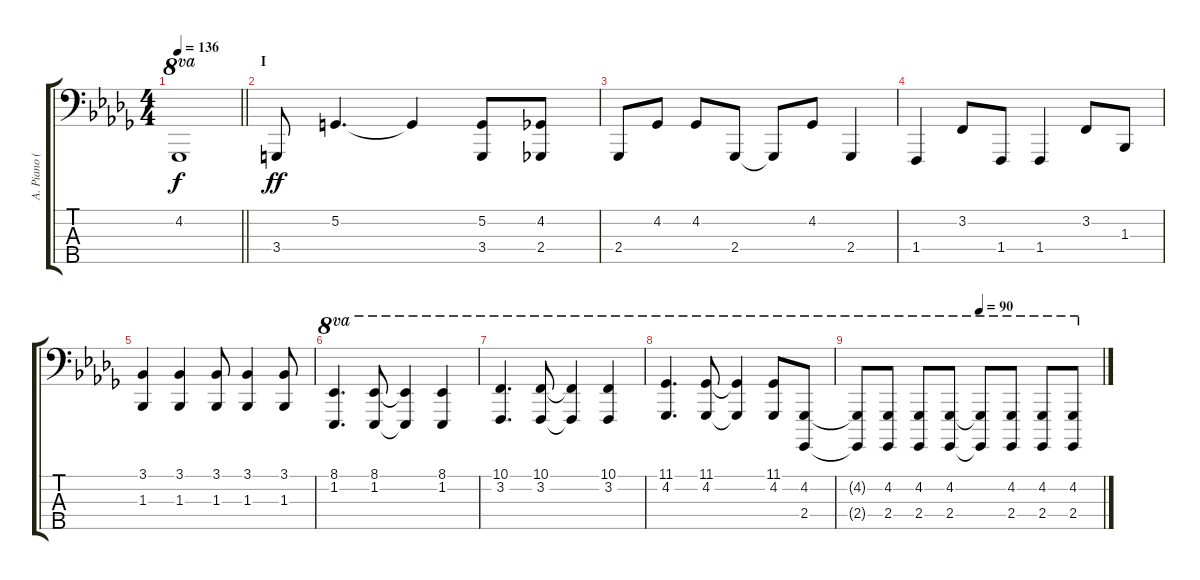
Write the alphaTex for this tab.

\track ("A. Piano (Left Hand)" "A. Piano (") {instrument acousticgrandpiano}
\staff {score tabs}
\tuning (G2 D2 A1 E1 B0) {hide}
\ts (4 4)
\tempo 136
\clef f4
\barLineRight lightlight
\ks db
4.2{t}.1{ot 8va dy f} |
\section ("" "I")
3.4.8{dy ff} 5.2.4{d} 5.2{t}.4 (5.2 3.4).8 (4.2 2.4).8 |
2.4.8 4.2.8 4.2.8 2.4.8 2.4{t}.8 4.2.8 2.4.4 |
1.4.4 3.2.8 1.4.8 1.4.4 3.2.8 1.3.8 |
(3.1 1.3).4 (3.1 1.3).4 (3.1 1.3).8 (3.1 1.3).4 (3.1 1.3).8 |
(8.1 1.2).4{d ot 8va} (8.1 1.2).8{ot 8va} (8.1{t} 1.2{t}).4{ot 8va} (8.1 1.2).4{ot 8va} |
(10.1 3.2).4{d ot 8va} (10.1 3.2).8{ot 8va} (10.1{t} 3.2{t}).4{ot 8va} (10.1 3.2).4{ot 8va} |
(11.1 4.2).4{d ot 8va} (11.1 4.2).8{ot 8va} (11.1{t} 4.2{t}).4{ot 8va} (11.1 4.2).8{ot 8va} (4.2 2.4).8{ot 8va} |
\tempo (90 0.5)
(4.2{t} 2.4{t}).8{ot 8va} (4.2 2.4).8{ot 8va} (4.2 2.4).8{ot 8va} (4.2 2.4).8{ot 8va} (4.2{t} 2.4{t}).8{ot 8va} (4.2 2.4).8{ot 8va} (4.2 2.4).8{ot 8va} (4.2 2.4).8{ot 8va}
